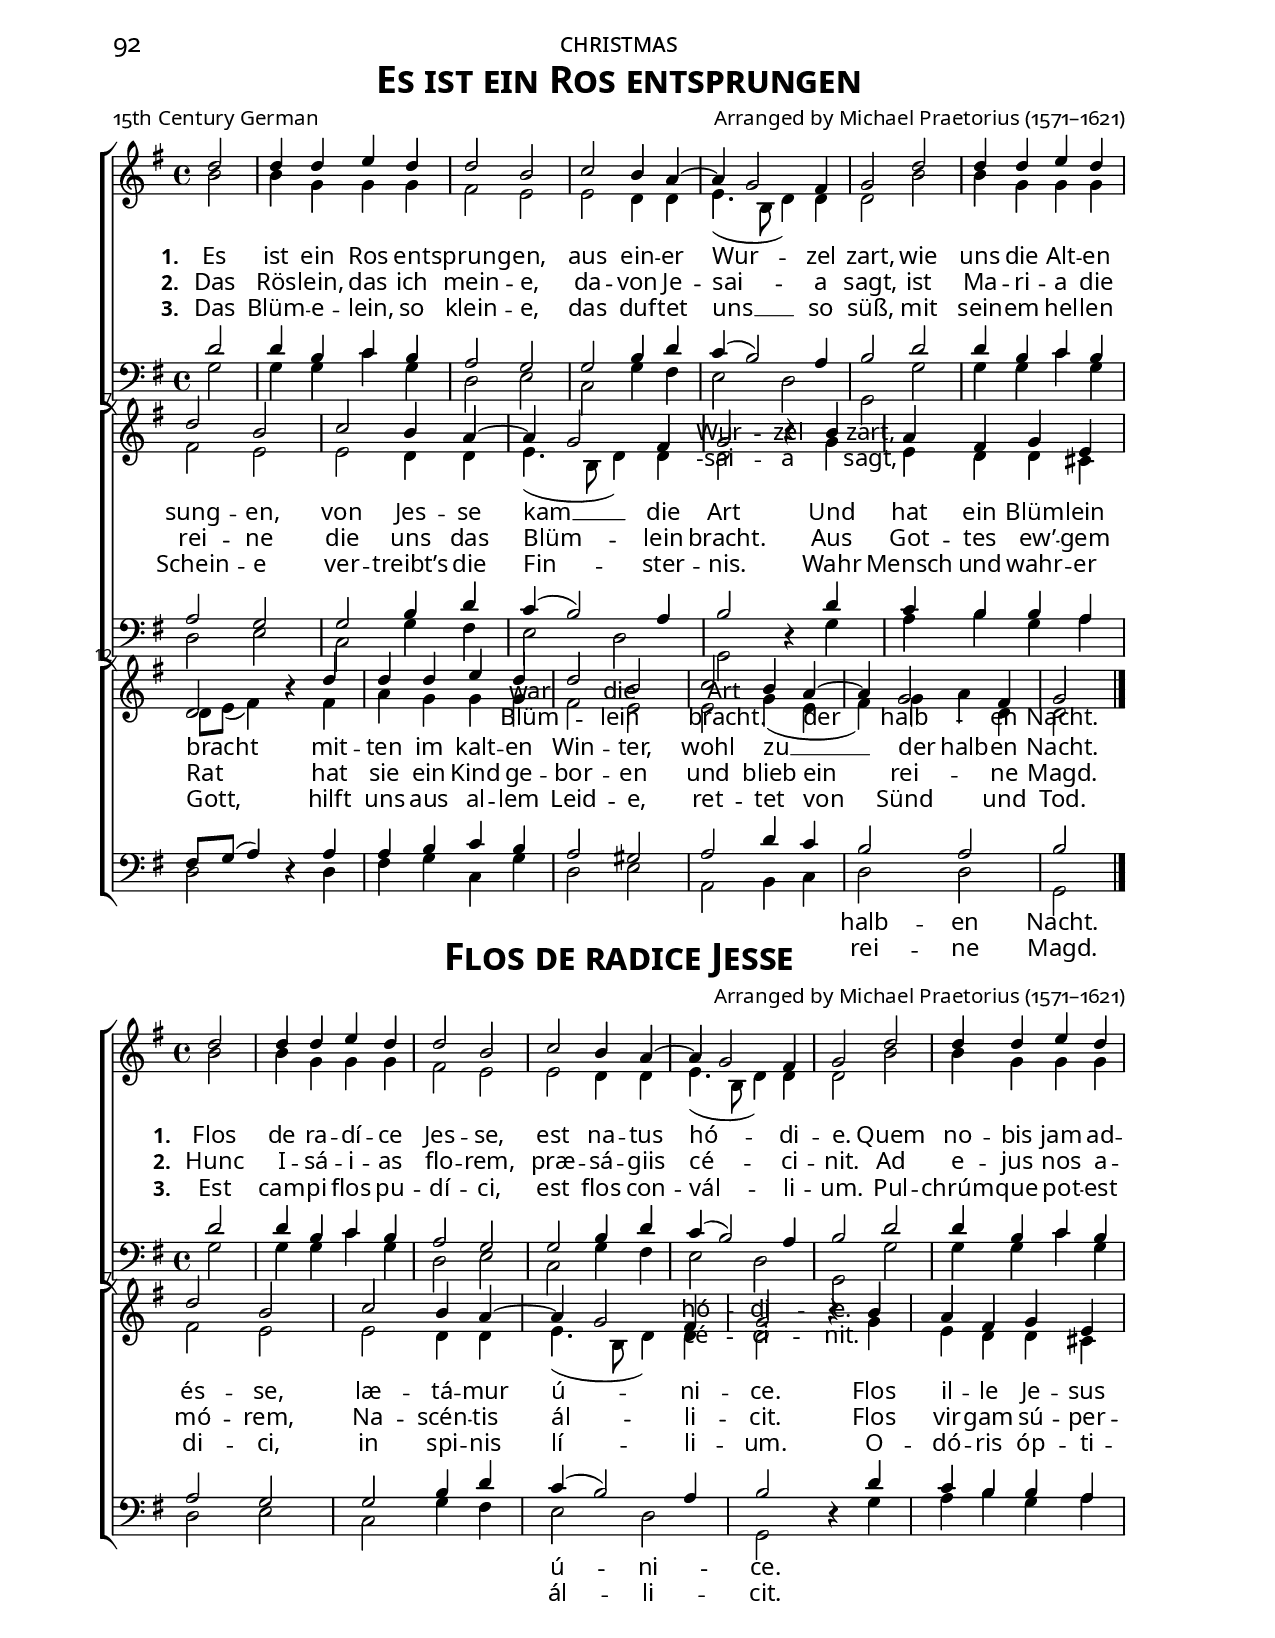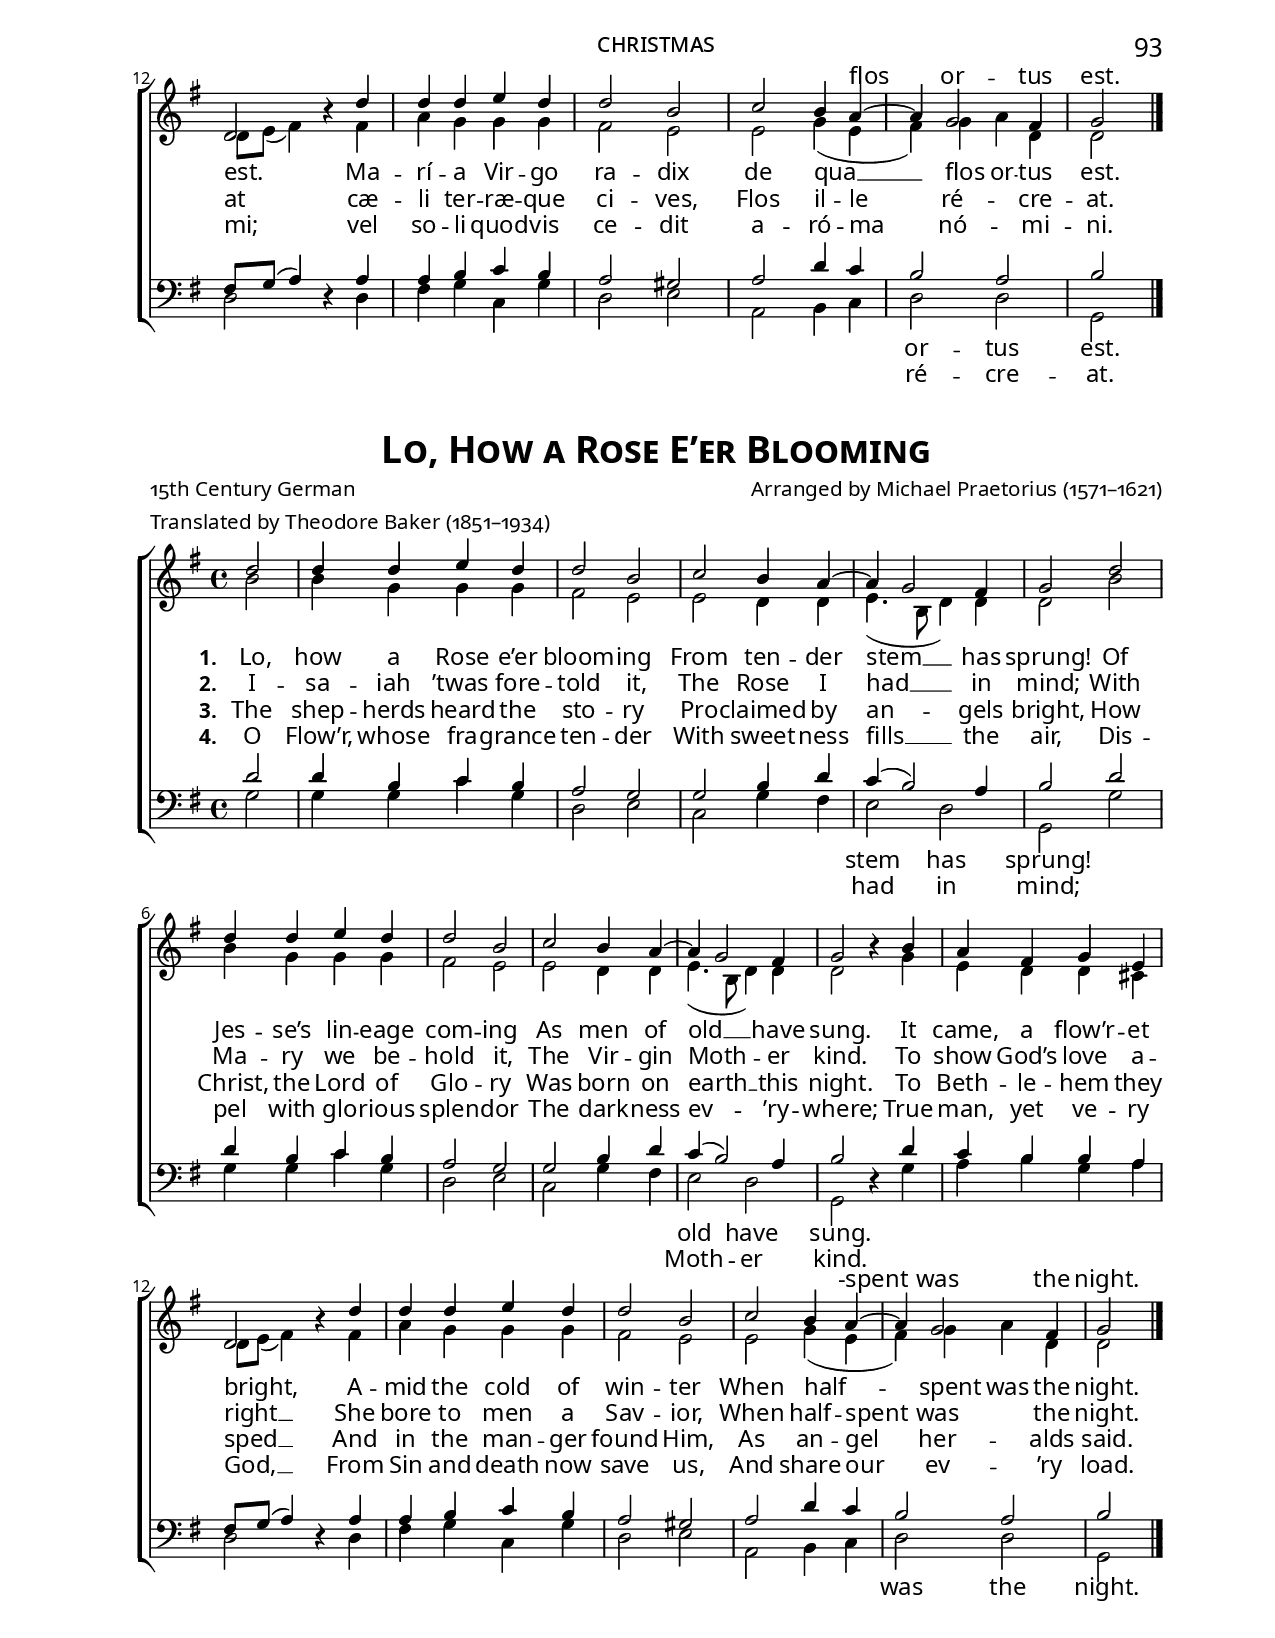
\version "2.14.2"
\include "util.ly"
\header {
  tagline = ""%\markup { "from" \concat{\italic "HymnsAndCarolsOfChristmas.com"}}
}
\paper {
  print-all-headers = ##t
  paper-height = 11\in
  paper-width = 8.5\in
  indent = 0\in
  %system-system-spacing = #'((basic-distance . 10) (padding . 0))
  system-system-spacing =
    #'((basic-distance . 0)
       (minimum-distance . 0)
       (padding . -12)
       (stretchability . 100))
  %markup-system-spacing =
  %  #'((basic-distance . 0)
  %     (minimum-distance . 0)
  %     (padding . -5)
  %     (stretchability . 100))
  score-markup-spacing =
    #'((basic-distance . 0)
       (minimum-distance . 0)
       (padding . -2)
       (stretchability . 100))
%{IF_LESSER
  markup-system-spacing #'stretchability = 50
  top-markup-spacing #'stretchability = 30
  last-bottom-spacing #'stretchability = 60
%}%END_IF_LESSER
  ragged-last-bottom = ##f
  ragged-bottom = ##f
  two-sided = ##t
  inner-margin = 1\in
  outer-margin = 0.75\in
  top-margin = 0.26\in
  bottom-margin = 0.25\in
  first-page-number = #092
  print-first-page-number = ##t
  headerLine = \markup{\override #'(font-name . "Garamond Premier Pro") \smallCapsOldStyle"christmas"}
  oddHeaderMarkup = \markup\fill-line{
     \override #'(font-name . "Garamond Premier Pro")\abs-fontsize #12.5
     \combine 
        \fill-line{"" \on-the-fly #print-page-number-check-first
        \oldStylePageNum""
        }
        \fill-line{\headerLine}
  }
  evenHeaderMarkup = \markup {
     \override #'(font-name . "Garamond Premier Pro")\abs-fontsize #12.5
     \combine
        \on-the-fly #print-page-number-check-first
        \oldStylePageNum""
        \fill-line{\headerLine}
  }
}
#(set-global-staff-size 18) \paper{ #(define fonts (make-pango-font-tree "Garamond Premier Pro" "Garamond Premier Pro" "Garamond Premier Pro" (/ 18 20))) }
global = {
  \key g \major
  \time 4/4
  \override DynamicLineSpanner #'staff-padding = #0.0
  \override DynamicLineSpanner #'Y-extent = #'(-1 . 1)
  \autoBeamOff
}

sopMusic = \relative c'' {
  \partial 2
  \repeat unfold 2 {
    d2 |
    d4 d e d |
    d2 b |
    c b4 a~ |
    a g2 fis4 |
    g2
  }
  b4\rest b4 |
  a fis g e |
  d2 b'4\rest d4 |
  d d e d |
  d2 b |
  c b4\! a~ |
  a g2 fis4 |
  g2 \bar "|."
}
sopWords = \lyricmode {
  \repeat unfold 41 { \skip 1 }
  der halb -- en Nacht.
}

altoMusic = \relative c'' {
  \repeat unfold 2 {
    b2 |
    b4 g g g |
    fis2 e |
    e d4 d |
    e4.( b8 d4) d4 |
    d2
  }
  s4 g |
  e d d cis |
  d8[ e]( fis4) s fis |
  a g g g |
  fis2 e |
  e g4( e |
  fis4) g a d, |
  d2 \bar "|."
}
altoWords = \lyricmode {
  \dropLyricsV
  \set stanza = "1. "
  Es ist ein Ros ent -- sprung -- en,
  aus ein -- er Wur -- zel zart,
  wie uns die Alt -- en sung -- en,
  von Jes -- se kam __ die Art
  \set associatedVoice = "tenors"
  Und hat ein Blüm -- lein bracht
  \unset associatedVoice
  mit -- ten im kalt -- en Win -- ter,
  wohl zu __ der halb -- en Nacht.
}
altoWordsII = \lyricmode {
  \dropLyricsV
  \set stanza = "2. "
  Das Rös -- lein, das ich mein -- e,
  da -- von Je -- sai -- a sagt,
  ist Ma -- ri -- a die rei -- ne
  die uns das Blüm -- lein bracht.
  \set associatedVoice = "tenors"
  Aus Got -- tes ew’ -- gem Rat
  \set associatedVoice = "sopranos"
  hat sie ein Kind ge -- bor -- en
  und blieb ein rei -- ne Magd.
}
altoWordsIII = \lyricmode {
  \dropLyricsV
  \set stanza = "3. "
  Das Blüm -- e -- lein, so klein -- e,
  das duf -- tet uns __ so süß,
  mit sein -- em hel -- len Schein -- e
  ver -- treibt’s die Fin -- ster -- nis.
  \set associatedVoice = "tenors"
  Wahr Mensch und wahr -- er Gott,
  \set associatedVoice = "sopranos"
  hilft uns aus al -- lem Leid -- e,
  ret -- tet von Sünd und Tod.
}
altoWordsIV = \lyricmode {
}
altoWordsV = \lyricmode {
}
altoWordsVI = \lyricmode {
}
tenorMusic = \relative c' {
  \repeat unfold 2 {
    d2 |
    d4 b c b |
    a2 g |
    g b4 d |
    c( b2) a4 |
    b2
  }
  s4 d |
  c b b a |
  fis8[ g]( a4) s4 a4 |

  a b c b |
  a2 gis |
  a d4 c |
  b2 a |
  b \bar "|."
}
tenorWords = \lyricmode {

}

bassMusic = \relative c {
  \repeat unfold 2 {
    g'2 |
    g4 g c g |
    d2 e |
    c g'4 fis |
    e2 d |
    g,
  }
  d'4\rest g |
  a b g a |
  d,2 d4\rest d |
  fis g c, g' |
  d2 e |
  a, b4 c |
  d2 d |
  g, \bar "|."
}
bassWords = \lyricmode {
  \repeat unfold 10 { \skip 1 }
  Wur -- zel zart,
  \repeat unfold 10 { \skip 1 }
  war die Art
  \repeat unfold 16 { \skip 1 }
  halb -- en Nacht.
}
bassWordsII = \lyricmode {
  \repeat unfold 10 { \skip 1 }
  -sai -- a sagt,
  \repeat unfold 10 { \skip 1 }
  Blüm -- lein bracht.
  \repeat unfold 16 { \skip 1 }
  rei -- ne Magd.
}
bassWordsIII = \lyricmode {
  \repeat unfold 10 { \skip 1 }
  uns so süß,
  \repeat unfold 10 { \skip 1 }
  Fin -- ster -- nis.
  \repeat unfold 16 { \skip 1 }
  Sünd und Tod.
}

pianoRH = \relative c' {
  
}
pianoLH = \relative c' {
  
}

\score {
  <<
   \new ChoirStaff <<
%    \new Lyrics = sopranos \with { \override VerticalAxisGroup #'nonstaff-relatedstaff-spacing = #'((basic-distance . 1)) }
    \new Staff = women <<
      \new Voice = "sopranos" { \voiceOne << \global \sopMusic >> }
      \new Voice = "altos" { \voiceTwo << \global \altoMusic >> }
    >>
    \new Lyrics \with { alignAboveContext = "women" \override VerticalAxisGroup #'nonstaff-relatedstaff-spacing = #'((basic-distance . 1))} \lyricsto "sopranos" \sopWords
   \new Staff = men <<
      \clef bass
      \new Voice = "tenors" { \voiceOne << \global \tenorMusic >> }
      \new Voice = "basses" { \voiceTwo << \global \bassMusic >> }
    >>
    \new Lyrics = "altosVI"  \with { alignBelowContext = "women" } \lyricsto "altos" \altoWordsVI
    \new Lyrics = "altosV"  \with { alignBelowContext = "women" } \lyricsto "altos" \altoWordsV
    \new Lyrics = "altosIV"  \with { alignBelowContext = "women" } \lyricsto "altos" \altoWordsIV
    \new Lyrics = "altosIII"  \with { alignBelowContext = "women" } \lyricsto "altos" \altoWordsIII
    \new Lyrics = "altosII"  \with { alignBelowContext = "women" } \lyricsto "altos" \altoWordsII
    \new Lyrics = "altos"  \with { alignBelowContext = "women" \override VerticalAxisGroup #'nonstaff-relatedstaff-spacing = #'((basic-distance . 1)) } \lyricsto "altos" \altoWords
    \new Lyrics \with { alignAboveContext = "men" \override VerticalAxisGroup #'nonstaff-relatedstaff-spacing = #'((padding . 0.2)) } \lyricsto "tenors" \tenorWords
%{IF_LESSER
    \new Lyrics \with { alignBelowContext = "men" \override VerticalAxisGroup #'nonstaff-relatedstaff-spacing = #'((basic-distance . 1)(padding . 0.2)) } \lyricsto "basses" \bassWordsIII
%}%END_IF_LESSER
    \new Lyrics \with { alignBelowContext = "men" \override VerticalAxisGroup #'nonstaff-relatedstaff-spacing = #'((basic-distance . 1)(padding . 0.2)) } \lyricsto "basses" \bassWordsII
    \new Lyrics \with { alignBelowContext = "men" \override VerticalAxisGroup #'nonstaff-relatedstaff-spacing = #'((basic-distance . 1)(padding . 0.2)) } \lyricsto "basses" \bassWords
  >>
%    \new PianoStaff << \new Staff { \new Voice { \pianoRH } } \new Staff { \clef "bass" \pianoLH } >>
  >>
  \layout {
  \context {
    \Lyrics
    \override LyricText #'font-size = #1.3
  }
    %#(layout-set-staff-size 15)
    %#(define fonts (make-pango-font-tree "Garamond Premier Pro" "Garamond Premier Pro" "Garamond Premier Pro" (/ 15 20)))
    \context {
      \Score
      %\override SpacingSpanner #'base-shortest-duration = #(ly:make-moment 1 8)
      %\override SpacingSpanner #'common-shortest-duration = #(ly:make-moment 1 4)
    }
    \context {
      % Remove all empty staves
      % \Staff \RemoveEmptyStaves \override VerticalAxisGroup #'remove-first = ##t
    }
    \context {
      \Lyrics
      \override LyricText #'X-offset = #center-on-word
    }
  }
  \header {
    title = \markup{\override #'(font-name . "Garamond Premier Pro Semibold"){ \abs-fontsize #18 \smallCapsOldStyle"Es ist ein Ros entsprungen"}}
    poet = \markup\oldStyleNum"15th Century German"
    composer = \markup\oldStyleNum"Arranged by Michael Praetorius (1571–1621)"
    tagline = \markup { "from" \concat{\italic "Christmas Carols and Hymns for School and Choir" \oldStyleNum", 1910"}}
  }
}








%IF_NOT_LESSER

sopWords = \lyricmode {
  \repeat unfold 41 { \skip 1 }
  flos or -- tus est.
}

altoWords = \lyricmode {
  \dropLyricsV
  \set stanza = "1. "
  Flos de ra -- dí -- ce Jes -- se, est na -- tus hó -- di -- e.
  Quem no -- bis jam ad -- és -- se, læ -- tá -- mur ú -- ni -- ce.
  \set associatedVoice = "tenors"
  Flos il -- le Je -- sus est.
  \unset associatedVoice
  Ma -- rí -- a Vir -- go ra -- dix de qua __ flos or -- tus est.
}
altoWordsII = \lyricmode {
  \dropLyricsV
  \set stanza = "2. "
  Hunc I -- sá -- i -- as flo -- rem, præ -- sá -- giis cé -- ci -- nit.
  Ad e -- jus nos a -- mó -- rem, Na -- scén -- tis ál -- li -- cit.
  \set associatedVoice = "tenors"
  Flos vir -- gam sú -- per -- at
  \set associatedVoice = "sopranos"
  cæ -- li ter -- ræ -- que ci -- ves, Flos il -- le ré -- cre -- at.
}
altoWordsIII = \lyricmode {
  \dropLyricsV
  \set stanza = "3. "
  Est cam -- pi flos pu -- dí -- ci, est flos con -- vál -- li -- um.
  Pul -- chrúm -- que pot -- est di -- ci, in spi -- nis lí -- li -- um.
  \set associatedVoice = "tenors"
  O -- dó -- ris óp -- ti -- mi;
  \set associatedVoice = "sopranos"
  vel so -- li quod -- vis ce -- dit a -- ró -- ma nó -- mi -- ni.
}
altoWordsIV = \lyricmode {
  \set stanza = "4. "
%  Hic su -- o flos o -- dó -- re, fi -- dé -- les át -- tra -- hit. 
%  Di -- ví -- no mox a -- mó -- re, at -- trác -- tos ím -- bu -- it.
%  \set associatedVoice = "tenors"
%  O flos o grá -- ti -- a:
%  \unset associatedVoice
%  ad te su -- spí -- ro, de te me sá -- ti -- a.
}
altoWordsV = \lyricmode {
}
altoWordsVI = \lyricmode {
}

bassWords = \lyricmode {
  \repeat unfold 10 { \skip 1 }
  hó -- di -- e.
  \repeat unfold 10 { \skip 1 }
  ú -- ni -- ce.
  \repeat unfold 16 { \skip 1 }
  or -- tus est.
}
bassWordsII = \lyricmode {
  \repeat unfold 10 { \skip 1 }
  cé -- ci -- nit.
  \repeat unfold 10 { \skip 1 }
  ál -- li -- cit.
  \repeat unfold 16 { \skip 1 }
  ré -- cre -- at.
}

pianoRH = \relative c' {
  
}
pianoLH = \relative c' {
  
}

\score {
  <<
   \new ChoirStaff <<
%    \new Lyrics = sopranos \with { \override VerticalAxisGroup #'nonstaff-relatedstaff-spacing = #'((basic-distance . 1)) }
    \new Staff = women <<
      \new Voice = "sopranos" { \voiceOne << \global \sopMusic >> }
      \new Voice = "altos" { \voiceTwo << \global \altoMusic >> }
    >>
    \new Lyrics \with { alignAboveContext = "women" \override VerticalAxisGroup #'nonstaff-relatedstaff-spacing = #'((basic-distance . 1))} \lyricsto "sopranos" \sopWords
   \new Staff = men <<
      \clef bass
      \new Voice = "tenors" { \voiceOne << \global \tenorMusic >> }
      \new Voice = "basses" { \voiceTwo << \global \bassMusic >> }
    >>
    \new Lyrics = "altosVI"  \with { alignBelowContext = "women" } \lyricsto "altos" \altoWordsVI
    \new Lyrics = "altosV"  \with { alignBelowContext = "women" } \lyricsto "altos" \altoWordsV
    \new Lyrics = "altosIV"  \with { alignBelowContext = "women" } \lyricsto "altos" \altoWordsIV
    \new Lyrics = "altosIII"  \with { alignBelowContext = "women" } \lyricsto "altos" \altoWordsIII
    \new Lyrics = "altosII"  \with { alignBelowContext = "women" } \lyricsto "altos" \altoWordsII
    \new Lyrics = "altos"  \with { alignBelowContext = "women" \override VerticalAxisGroup #'nonstaff-relatedstaff-spacing = #'((basic-distance . 1)) } \lyricsto "altos" \altoWords
    \new Lyrics \with { alignAboveContext = "men" \override VerticalAxisGroup #'nonstaff-relatedstaff-spacing = #'((basic-distance . 1)(padding . 0.2)) } \lyricsto "tenors" \tenorWords
    \new Lyrics \with { alignBelowContext = "men" \override VerticalAxisGroup #'nonstaff-relatedstaff-spacing = #'((basic-distance . 1)(padding . 0.2)) } \lyricsto "basses" \bassWordsII
    \new Lyrics \with { alignBelowContext = "men" \override VerticalAxisGroup #'nonstaff-relatedstaff-spacing = #'((basic-distance . 1)(padding . 0.2)) } \lyricsto "basses" \bassWords
  >>
%    \new PianoStaff << \new Staff { \new Voice { \pianoRH } } \new Staff { \clef "bass" \pianoLH } >>
  >>
  \layout {
  \context {
    \Lyrics
    \override LyricText #'font-size = #1.3
  }
    #(define fonts (make-pango-font-tree "Garamond Premier Pro" "Garamond Premier Pro" "Garamond Premier Pro" (/ 18 20)))
    \context {
      \Score
      \override SpacingSpanner #'base-shortest-duration = #(ly:make-moment 1 2)
      \override SpacingSpanner #'common-shortest-duration = #(ly:make-moment 1 2)
    }
    \context {
      % Remove all empty staves
      % \Staff \RemoveEmptyStaves \override VerticalAxisGroup #'remove-first = ##t
    }
%6.14g    \context { \Lyrics \override LyricText #'font-size = #0.6 }
%6x9 \context {\Lyrics\override LyricText #'font-size = #1.2 }
    \context {
      \Lyrics
      \override LyricText #'X-offset = #center-on-word
    }
  }
  \header {
    title = \markup{\override #'(font-name . "Garamond Premier Pro Semibold"){ \abs-fontsize #18 \smallCapsOldStyle"Flos de radice Jesse"}}
    composer = \markup\oldStyleNum"Arranged by Michael Praetorius (1571–1621)"
    %tagline = \markup { "from" \italic {HymnsAndCarolsOfChristmas.com}}
  }
}
%END_IF_NOT_LESSER







sopWords = \lyricmode {
  \repeat unfold 41 { \skip 1 }
  -spent was the night.
}



altoWords = \lyricmode {
  \dropLyricsV
  \set stanza = "1. "
  Lo, how a Rose e’er bloom -- ing
  From ten -- der stem __ has sprung!
  Of Jes -- se’s lin -- eage com -- ing
  As men of old __ have sung.
  \set associatedVoice = "tenors"
  It came, a flow’r -- et bright,
  \unset associatedVoice
  A -- mid the cold of win -- ter
  When half -- spent was the night.
}
altoWordsII = {
  \dropLyricsV
  \set stanza = \markup{"2. "}
  \lyricmode {
    I -- sa -- iah ’twas fore -- told it,
    The Rose I had __ in mind;
    With Ma -- ry we be -- hold it,
    The Vir -- gin Moth -- er kind.
    \set associatedVoice = "tenors"
    To show God’s love a -- right __
    \set associatedVoice = "sopranos"
    She bore to men a Sav -- ior,
    When half -- spent was the night.
  }
}
altoWordsIII = \lyricmode {
  \dropLyricsV
  \set stanza = "3. "
  The shep -- herds heard the sto -- ry
  Pro -- claimed by an -- gels bright,
  How Christ, the Lord of Glo -- ry
  Was born on earth __ this night.
  \set associatedVoice = "tenors"
  To Beth -- le -- hem they sped __
  \set associatedVoice = "sopranos"
  And in the man -- ger found Him,
  As an -- gel her -- alds said.
}
altoWordsIV = \lyricmode {
  \dropLyricsV
  \set stanza = "4. "
  O Flow’r, whose fra -- grance ten -- der
  With sweet -- ness fills __ the air,
  Dis -- pel with glo -- rious splen -- dor
  The dark -- ness ev -- ’ry -- where;
  \set associatedVoice = "tenors"
  True man, yet ve -- ry God, __
  \set associatedVoice = "sopranos"
  From Sin and death now save us,
  And share our ev -- ’ry load.
}
altoWordsV = \lyricmode {
}
altoWordsVI = \lyricmode {
}

bassWords = \lyricmode {
  \repeat unfold 10 { \skip 1 }
  stem has sprung!
  \repeat unfold 10 { \skip 1 }
  old have sung.
  \repeat unfold 16 { \skip 1 }
  was the night.
}
bassWordsII = \lyricmode {
  \repeat unfold 10 { \skip 1 }
  had in mind;
  \repeat unfold 10 { \skip 1 }
  Moth -- er kind.
%{IF_LESSER
  \repeat unfold 16 { \skip 1 }
  was the night.
%}%END_IF_LESSER
}
bassWordsIII = \lyricmode {
  \repeat unfold 10 { \skip 1 }
  fills the air,
  \repeat unfold 10 { \skip 1 }
  ev -- ’ry -- where;
  \repeat unfold 16 { \skip 1 }
  ev -- ’ry load.
}

pianoRH = \relative c' {
  
}
pianoLH = \relative c' {
  
}

\score {
  <<
   \new ChoirStaff <<
%    \new Lyrics = sopranos \with { \override VerticalAxisGroup #'nonstaff-relatedstaff-spacing = #'((basic-distance . 1)) }
    \new Staff = women <<
      \new Voice = "sopranos" { \voiceOne << \global \sopMusic >> }
      \new Voice = "altos" { \voiceTwo << \global \altoMusic >> }
    >>
    \new Lyrics \with { alignAboveContext = "women" \override VerticalAxisGroup #'nonstaff-relatedstaff-spacing = #'((basic-distance . 1))} \lyricsto "sopranos" \sopWords
   \new Staff = men <<
      \clef bass
      \new Voice = "tenors" { \voiceOne << \global \tenorMusic >> }
      \new Voice = "basses" { \voiceTwo << \global \bassMusic >> }
    >>
    \new Lyrics = "altosVI"  \with { alignBelowContext = "women" } \lyricsto "altos" \altoWordsVI
    \new Lyrics = "altosV"  \with { alignBelowContext = "women" } \lyricsto "altos" \altoWordsV
    \new Lyrics = "altosIV"  \with { alignBelowContext = "women" } \lyricsto "altos" \altoWordsIV
    \new Lyrics = "altosIII"  \with { alignBelowContext = "women" } \lyricsto "altos" \altoWordsIII
    \new Lyrics = "altosII"  \with { alignBelowContext = "women" } \lyricsto "altos" \altoWordsII
    \new Lyrics = "altos"  \with { alignBelowContext = "women" \override VerticalAxisGroup #'nonstaff-relatedstaff-spacing = #'((basic-distance . 1)) } \lyricsto "altos" \altoWords
    \new Lyrics \with { alignAboveContext = "men" \override VerticalAxisGroup #'nonstaff-relatedstaff-spacing = #'((basic-distance . 1)(padding . 0.2)) } \lyricsto "tenors" \tenorWords
%{IF_LESSER
    \new Lyrics \with { alignBelowContext = "men" \override VerticalAxisGroup #'nonstaff-relatedstaff-spacing = #'((basic-distance . 1)(padding . 0.2)) } \lyricsto "basses" \bassWordsIII
%}%END_IF_LESSER
    \new Lyrics \with { alignBelowContext = "men" \override VerticalAxisGroup #'nonstaff-relatedstaff-spacing = #'((basic-distance . 1)(padding . 0.2)) } \lyricsto "basses" \bassWordsII
    \new Lyrics \with { alignBelowContext = "men" \override VerticalAxisGroup #'nonstaff-relatedstaff-spacing = #'((basic-distance . 1)(padding . 0.2)) } \lyricsto "basses" \bassWords
  >>
%    \new PianoStaff << \new Staff { \new Voice { \pianoRH } } \new Staff { \clef "bass" \pianoLH } >>
  >>
  \layout {
  \context {
    \Lyrics
    \override LyricText #'font-size = #1.3
  }
    %#(layout-set-staff-size 15)
    %#(define fonts (make-pango-font-tree "Garamond Premier Pro" "Garamond Premier Pro" "Garamond Premier Pro" (/ 15 20)))
    \context {
      \Score
      %\override SpacingSpanner #'base-shortest-duration = #(ly:make-moment 1 8)
      %\override SpacingSpanner #'common-shortest-duration = #(ly:make-moment 1 4)
    }
    \context {
      % Remove all empty staves
      % \Staff \RemoveEmptyStaves \override VerticalAxisGroup #'remove-first = ##t
    }
    \context {
      \Lyrics
      \override LyricText #'X-offset = #center-on-word
    }
  }
  \header {
    title = \markup{\override #'(font-name . "Garamond Premier Pro Semibold"){ \abs-fontsize #18 \smallCapsOldStyle"Lo, How a Rose E’er Blooming"}}
    poet = \markup\oldStyleNum"15th Century German"
    meter = \markup\oldStyleNum"Translated by Theodore Baker (1851–1934)"
    composer = \markup\oldStyleNum"Arranged by Michael Praetorius (1571–1621)"
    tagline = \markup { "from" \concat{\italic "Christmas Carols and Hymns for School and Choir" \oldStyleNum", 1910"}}
  }
}

